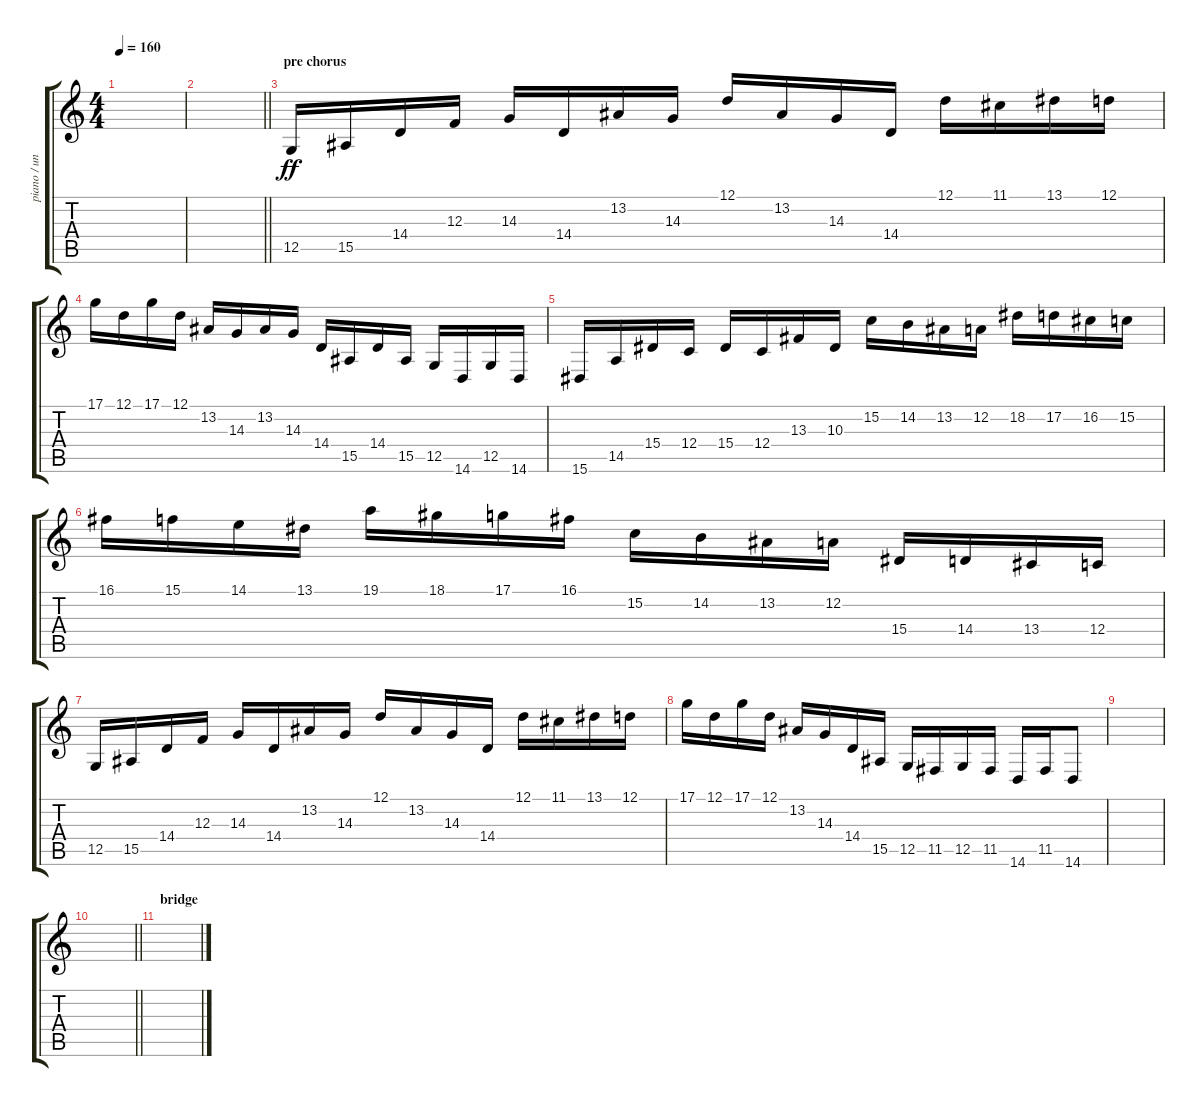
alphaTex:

\track ("piano / unison" "piano / un") {instrument brightacousticpiano}
\staff {score tabs}
\tuning (D4 A3 F3 C3 G2 C2) {hide}
\ts (4 4)
\tempo 160
\clef g2
\ks c
|
\barLineRight lightlight
|
\section ("" "pre chorus")
12.5.16{dy ff} 15.5.16 14.4.16 12.3.16 14.3.16 14.4.16 13.2.16 14.3.16 12.1.16 13.2.16 14.3.16 14.4.16 12.1.16 11.1.16 13.1.16 12.1.16 |
17.1.16 12.1.16 17.1.16 12.1.16 13.2.16 14.3.16 13.2.16 14.3.16 14.4.16 15.5.16 14.4.16 15.5.16 12.5.16 14.6.16 12.5.16 14.6.16 |
15.6.16 14.5.16 15.4.16 12.4.16 15.4.16 12.4.16 13.3.16 10.3.16 15.2.16 14.2.16 13.2.16 12.2.16 18.2.16 17.2.16 16.2.16 15.2.16 |
16.1.16 15.1.16 14.1.16 13.1.16 19.1.16 18.1.16 17.1.16 16.1.16 15.2.16 14.2.16 13.2.16 12.2.16 15.4.16 14.4.16 13.4.16 12.4.16 |
12.5.16 15.5.16 14.4.16 12.3.16 14.3.16 14.4.16 13.2.16 14.3.16 12.1.16 13.2.16 14.3.16 14.4.16 12.1.16 11.1.16 13.1.16 12.1.16 |
17.1.16 12.1.16 17.1.16 12.1.16 13.2.16 14.3.16 14.4.16 15.5.16 12.5.16 11.5.16 12.5.16 11.5.16 14.6.16 11.5.16 14.6.8 |
|
\barLineRight lightlight
|
\section ("" "bridge")
